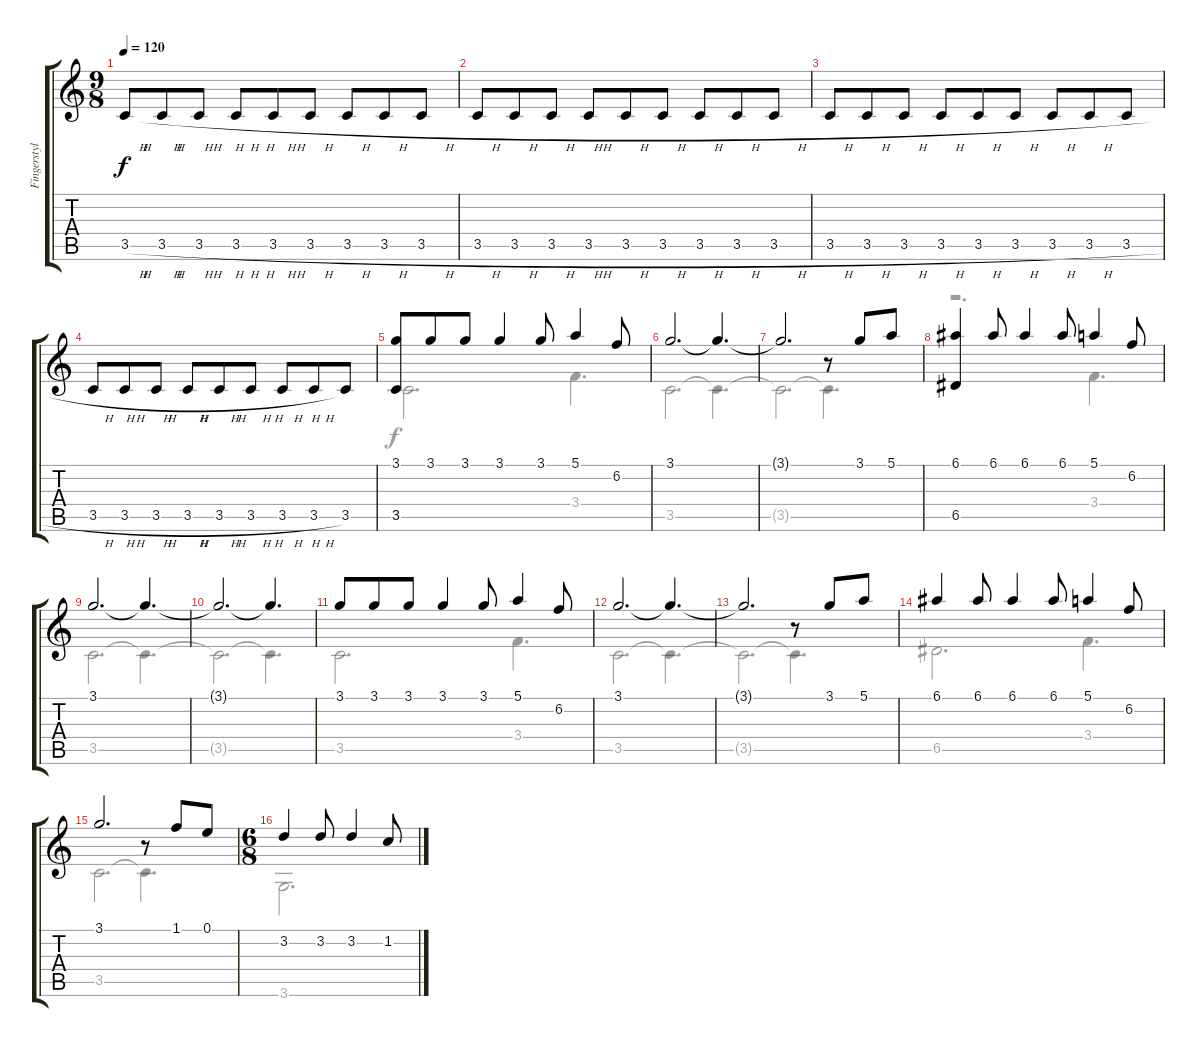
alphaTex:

\track ("Fingerstyle guitar" "Fingerstyl") {instrument acousticguitarnylon}
\staff {score tabs}
\tuning (E4 B3 G3 D3 A2 E2) {hide}
\voice
\ts (9 8)
\tempo 120
\clef g2
\ks c
3.5{h}.8{dy f instrument acousticguitarnylon} 3.5{h}.8 3.5{h}.8 3.5{h}.8 3.5{h}.8 3.5{h}.8 3.5{h}.8 3.5{h}.8 3.5{h}.8 |
3.5{h}.8 3.5{h}.8 3.5{h}.8 3.5{h}.8 3.5{h}.8 3.5{h}.8 3.5{h}.8 3.5{h}.8 3.5{h}.8 |
3.5{h}.8 3.5{h}.8 3.5{h}.8 3.5{h}.8 3.5{h}.8 3.5{h}.8 3.5{h}.8 3.5{h}.8 3.5{h}.8 |
3.5{h}.8 3.5{h}.8 3.5{h}.8 3.5{h}.8 3.5{h}.8 3.5{h}.8 3.5{h}.8 3.5{h}.8 3.5.8 |
(3.1 3.5).8 3.1.8 3.1.8 3.1.4 3.1.8 5.1.4 6.2.8 |
3.1.2{d} 3.1{t}.4{d} |
3.1{t}.2{d} r.8 3.1.8 5.1.8 |
(6.1 6.5).4 6.1.8 6.1.4 6.1.8 5.1.4 6.2.8 |
3.1.2{d} 3.1{t}.4{d} |
3.1{t}.2{d} 3.1{t}.4{d} |
3.1.8 3.1.8 3.1.8 3.1.4 3.1.8 5.1.4 6.2.8 |
3.1.2{d} 3.1{t}.4{d} |
3.1{t}.2{d} r.8 3.1.8 5.1.8 |
6.1.4 6.1.8 6.1.4 6.1.8 5.1.4 6.2.8 |
3.1.2{d} r.8 1.1.8 0.1.8 |
\ts (6 8)
3.2.4 3.2.8 3.2.4 1.2.8
\voice
\clef g2
\ottava regular
\simile none
\ks c
|
|
|
|
3.5.2{d} 3.4.4{d} |
3.5.2{d} 3.5{t}.4{d} |
3.5{t}.2{d} 3.5{t}.4{d} |
r.2{d} 3.4.4{d} |
3.5.2{d} 3.5{t}.4{d} |
3.5{t}.2{d} 3.5{t}.4{d} |
3.5.2{d} 3.4.4{d} |
3.5.2{d} 3.5{t}.4{d} |
3.5{t}.2{d} 3.5{t}.4{d} |
6.5.2{d} 3.4.4{d} |
3.5.2{d} 3.5{t}.4{d} |
3.6.2{d}
